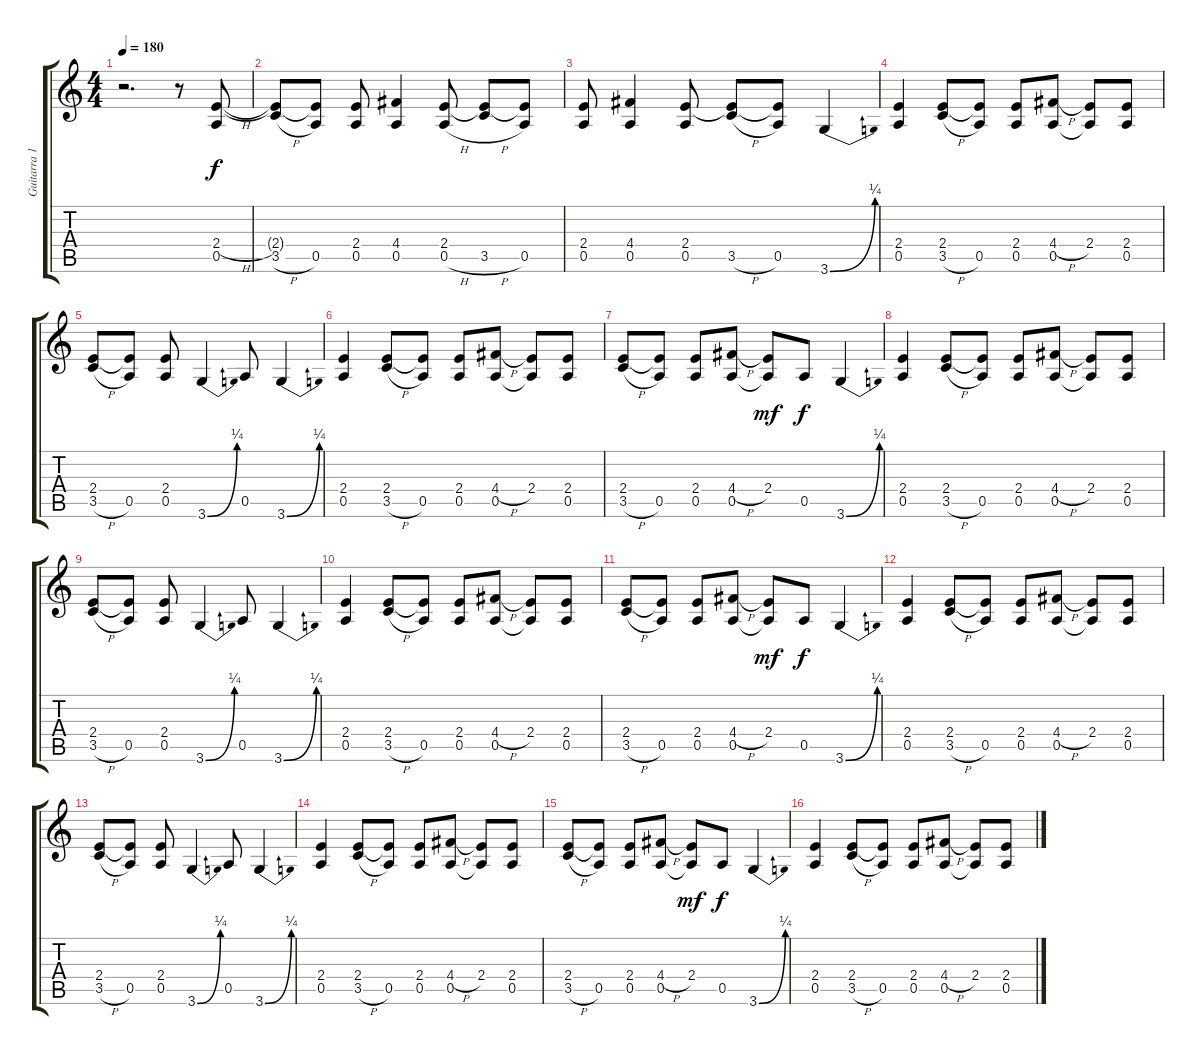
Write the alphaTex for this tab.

\track ("Guitarra 1" "Guitarra 1") {instrument distortionguitar}
\staff {score tabs}
\tuning (E4 B3 G3 D3 A2 E2) {hide}
\ts (4 4)
\tempo 180
\clef g2
\ks c
r.2{d dy f balance 8 instrument distortionguitar} r.8 (2.4{h} 0.5).8 |
(2.4{t} 3.5{h}).8 (2.4{t} 0.5).8 (2.4 0.5).8 (4.4 0.5).4 (2.4 0.5{h}).8 (2.4{t} 3.5{h}).8 (2.4{t} 0.5).8 |
(2.4 0.5).8 (4.4 0.5).4 (2.4 0.5).8 (2.4{t} 3.5{h}).8 (2.4{t} 0.5).8 3.6{be (bend 0 0 60 1)}.4 |
(2.4 0.5).4 (2.4 3.5{h}).8 (2.4{t} 0.5).8 (2.4 0.5).8 (4.4{h} 0.5).8 (2.4 0.5{t}).8 (2.4 0.5).8 |
(2.4 3.5{h}).8 (2.4{t} 0.5).8 (2.4 0.5).8 3.6{be (bend 0 0 60 1)}.4 0.5.8 3.6{be (bend 0 0 60 1)}.4 |
(2.4 0.5).4{balance 0} (2.4 3.5{h}).8 (2.4{t} 0.5).8 (2.4 0.5).8 (4.4{h} 0.5).8 (2.4 0.5{t}).8 (2.4 0.5).8 |
(2.4 3.5{h}).8 (2.4{t} 0.5).8 (2.4 0.5).8 (4.4{h} 0.5).8 (2.4 0.5{t}).8{dy mf} 0.5.8{dy f} 3.6{be (bend 0 0 60 1)}.4 |
(2.4 0.5).4 (2.4 3.5{h}).8 (2.4{t} 0.5).8 (2.4 0.5).8 (4.4{h} 0.5).8 (2.4 0.5{t}).8 (2.4 0.5).8 |
(2.4 3.5{h}).8 (2.4{t} 0.5).8 (2.4 0.5).8 3.6{be (bend 0 0 60 1)}.4 0.5.8 3.6{be (bend 0 0 60 1)}.4 |
(2.4 0.5).4 (2.4 3.5{h}).8 (2.4{t} 0.5).8 (2.4 0.5).8 (4.4{h} 0.5).8 (2.4 0.5{t}).8 (2.4 0.5).8 |
(2.4 3.5{h}).8 (2.4{t} 0.5).8 (2.4 0.5).8 (4.4{h} 0.5).8 (2.4 0.5{t}).8{dy mf} 0.5.8{dy f} 3.6{be (bend 0 0 60 1)}.4 |
(2.4 0.5).4 (2.4 3.5{h}).8 (2.4{t} 0.5).8 (2.4 0.5).8 (4.4{h} 0.5).8 (2.4 0.5{t}).8 (2.4 0.5).8 |
(2.4 3.5{h}).8 (2.4{t} 0.5).8 (2.4 0.5).8 3.6{be (bend 0 0 60 1)}.4 0.5.8 3.6{be (bend 0 0 60 1)}.4 |
(2.4 0.5).4 (2.4 3.5{h}).8 (2.4{t} 0.5).8 (2.4 0.5).8 (4.4{h} 0.5).8 (2.4 0.5{t}).8 (2.4 0.5).8 |
(2.4 3.5{h}).8 (2.4{t} 0.5).8 (2.4 0.5).8 (4.4{h} 0.5).8 (2.4 0.5{t}).8{dy mf} 0.5.8{dy f} 3.6{be (bend 0 0 60 1)}.4 |
(2.4 0.5).4 (2.4 3.5{h}).8 (2.4{t} 0.5).8 (2.4 0.5).8 (4.4{h} 0.5).8 (2.4 0.5{t}).8 (2.4 0.5).8
